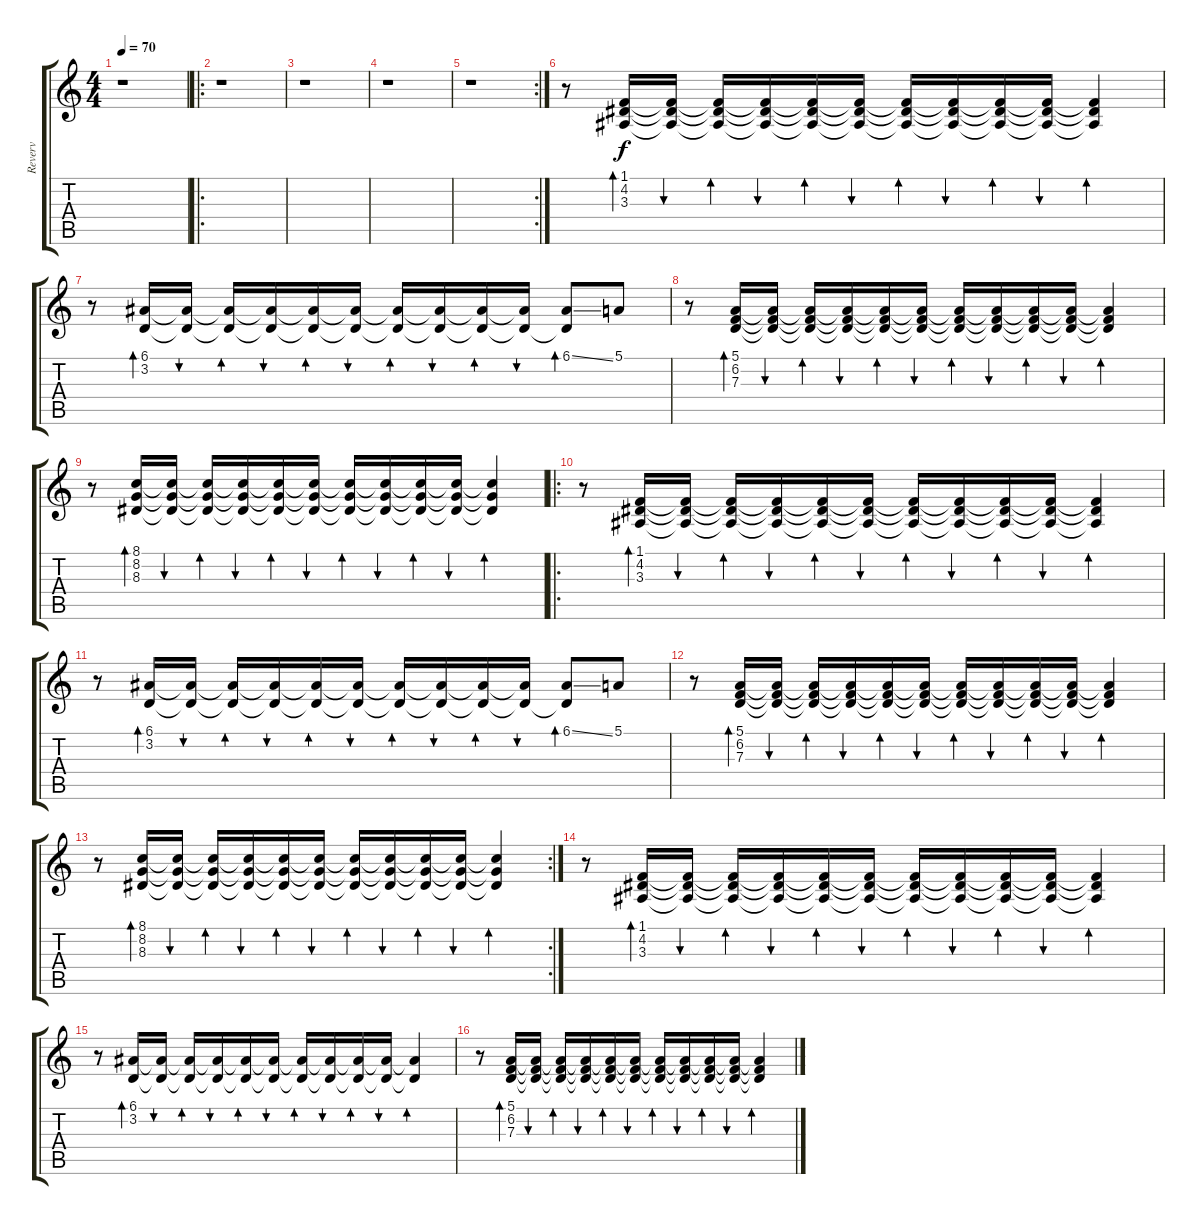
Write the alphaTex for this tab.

\track ("Reverv " "Reverv ") {instrument fx7echoes}
\staff {score tabs}
\tuning (E4 B3 G3 D3 A2 E2) {hide}
\ts (4 4)
\tempo 70
\clef g2
\ks c
r.1{dy f} |
\ro
r.1 |
r.1 |
r.1 |
\rc 2
r.1 |
r.8{volume 3} (1.1 4.2 3.3).16{bd 60} (1.1{t} 4.2{t} 3.3{t}).16{bu 60} (1.1{t} 4.2{t} 3.3{t}).16{bd 60 volume 8} (1.1{t} 4.2{t} 3.3{t}).16{bu 60} (1.1{t} 4.2{t} 3.3{t}).16{bd 60 volume 11} (1.1{t} 4.2{t} 3.3{t}).16{bu 60} (1.1{t} 4.2{t} 3.3{t}).16{bd 60 volume 12} (1.1{t} 4.2{t} 3.3{t}).16{bu 60} (1.1{t} 4.2{t} 3.3{t}).16{bd 60} (1.1{t} 4.2{t} 3.3{t}).16{bu 60 volume 11} (1.1{t} 4.2{t} 3.3{t}).4{bd 60 volume 7} |
r.8{volume 6} (6.1 3.2).16{bd 60} (6.1{t} 3.2{t}).16{bu 60} (6.1{t} 3.2{t}).16{bd 60 volume 8} (6.1{t} 3.2{t}).16{bu 60} (6.1{t} 3.2{t}).16{bd 60 volume 12} (6.1{t} 3.2{t}).16{bu 60} (6.1{t} 3.2{t}).16{bd 60 volume 12} (6.1{t} 3.2{t}).16{bu 60} (6.1{t} 3.2{t}).16{bd 60} (6.1{t} 3.2{t}).16{bu 60 volume 11} (6.1{ss} 3.2{t}).8{bd 60 volume 7} 5.1.8 |
r.8{volume 6} (5.1 6.2 7.3).16{bd 60} (5.1{t} 6.2{t} 7.3{t}).16{bu 60} (5.1{t} 6.2{t} 7.3{t}).16{bd 60 volume 8} (5.1{t} 6.2{t} 7.3{t}).16{bu 60} (5.1{t} 6.2{t} 7.3{t}).16{bd 60 volume 11} (5.1{t} 6.2{t} 7.3{t}).16{bu 60} (5.1{t} 6.2{t} 7.3{t}).16{bd 60 volume 12} (5.1{t} 6.2{t} 7.3{t}).16{bu 60} (5.1{t} 6.2{t} 7.3{t}).16{bd 60} (5.1{t} 6.2{t} 7.3{t}).16{bu 60 volume 11} (5.1{t} 6.2{t} 7.3{t}).4{bd 60 volume 7} |
r.8{volume 6} (8.1 8.2 8.3).16{bd 60} (8.1{t} 8.2{t} 8.3{t}).16{bu 60} (8.1{t} 8.2{t} 8.3{t}).16{bd 60 volume 8} (8.1{t} 8.2{t} 8.3{t}).16{bu 60} (8.1{t} 8.2{t} 8.3{t}).16{bd 60 volume 11} (8.1{t} 8.2{t} 8.3{t}).16{bu 60} (8.1{t} 8.2{t} 8.3{t}).16{bd 60 volume 12} (8.1{t} 8.2{t} 8.3{t}).16{bu 60} (8.1{t} 8.2{t} 8.3{t}).16{bd 60} (8.1{t} 8.2{t} 8.3{t}).16{bu 60 volume 11} (8.1{t} 8.2{t} 8.3{t}).4{bd 60 volume 7} |
\ro
r.8{volume 3} (1.1 4.2 3.3).16{bd 60} (1.1{t} 4.2{t} 3.3{t}).16{bu 60} (1.1{t} 4.2{t} 3.3{t}).16{bd 60 volume 8} (1.1{t} 4.2{t} 3.3{t}).16{bu 60} (1.1{t} 4.2{t} 3.3{t}).16{bd 60 volume 11} (1.1{t} 4.2{t} 3.3{t}).16{bu 60} (1.1{t} 4.2{t} 3.3{t}).16{bd 60 volume 12} (1.1{t} 4.2{t} 3.3{t}).16{bu 60} (1.1{t} 4.2{t} 3.3{t}).16{bd 60} (1.1{t} 4.2{t} 3.3{t}).16{bu 60 volume 11} (1.1{t} 4.2{t} 3.3{t}).4{bd 60 volume 7} |
r.8{volume 6} (6.1 3.2).16{bd 60} (6.1{t} 3.2{t}).16{bu 60} (6.1{t} 3.2{t}).16{bd 60 volume 8} (6.1{t} 3.2{t}).16{bu 60} (6.1{t} 3.2{t}).16{bd 60 volume 12} (6.1{t} 3.2{t}).16{bu 60} (6.1{t} 3.2{t}).16{bd 60 volume 12} (6.1{t} 3.2{t}).16{bu 60} (6.1{t} 3.2{t}).16{bd 60} (6.1{t} 3.2{t}).16{bu 60 volume 11} (6.1{ss} 3.2{t}).8{bd 60 volume 7} 5.1.8 |
r.8{volume 6} (5.1 6.2 7.3).16{bd 60} (5.1{t} 6.2{t} 7.3{t}).16{bu 60} (5.1{t} 6.2{t} 7.3{t}).16{bd 60 volume 8} (5.1{t} 6.2{t} 7.3{t}).16{bu 60} (5.1{t} 6.2{t} 7.3{t}).16{bd 60 volume 11} (5.1{t} 6.2{t} 7.3{t}).16{bu 60} (5.1{t} 6.2{t} 7.3{t}).16{bd 60 volume 12} (5.1{t} 6.2{t} 7.3{t}).16{bu 60} (5.1{t} 6.2{t} 7.3{t}).16{bd 60} (5.1{t} 6.2{t} 7.3{t}).16{bu 60 volume 11} (5.1{t} 6.2{t} 7.3{t}).4{bd 60 volume 7} |
\rc 2
r.8{volume 6} (8.1 8.2 8.3).16{bd 60} (8.1{t} 8.2{t} 8.3{t}).16{bu 60} (8.1{t} 8.2{t} 8.3{t}).16{bd 60 volume 8} (8.1{t} 8.2{t} 8.3{t}).16{bu 60} (8.1{t} 8.2{t} 8.3{t}).16{bd 60 volume 11} (8.1{t} 8.2{t} 8.3{t}).16{bu 60} (8.1{t} 8.2{t} 8.3{t}).16{bd 60 volume 12} (8.1{t} 8.2{t} 8.3{t}).16{bu 60} (8.1{t} 8.2{t} 8.3{t}).16{bd 60} (8.1{t} 8.2{t} 8.3{t}).16{bu 60 volume 11} (8.1{t} 8.2{t} 8.3{t}).4{bd 60 volume 7} |
r.8{volume 3} (1.1 4.2 3.3).16{bd 60} (1.1{t} 4.2{t} 3.3{t}).16{bu 60} (1.1{t} 4.2{t} 3.3{t}).16{bd 60 volume 8} (1.1{t} 4.2{t} 3.3{t}).16{bu 60} (1.1{t} 4.2{t} 3.3{t}).16{bd 60 volume 11} (1.1{t} 4.2{t} 3.3{t}).16{bu 60} (1.1{t} 4.2{t} 3.3{t}).16{bd 60 volume 12} (1.1{t} 4.2{t} 3.3{t}).16{bu 60} (1.1{t} 4.2{t} 3.3{t}).16{bd 60} (1.1{t} 4.2{t} 3.3{t}).16{bu 60 volume 11} (1.1{t} 4.2{t} 3.3{t}).4{bd 60 volume 7} |
r.8{volume 6} (6.1 3.2).16{bd 60} (6.1{t} 3.2{t}).16{bu 60} (6.1{t} 3.2{t}).16{bd 60 volume 8} (6.1{t} 3.2{t}).16{bu 60} (6.1{t} 3.2{t}).16{bd 60 volume 12} (6.1{t} 3.2{t}).16{bu 60} (6.1{t} 3.2{t}).16{bd 60 volume 12} (6.1{t} 3.2{t}).16{bu 60} (6.1{t} 3.2{t}).16{bd 60} (6.1{t} 3.2{t}).16{bu 60 volume 11} (6.1{t} 3.2{t}).4{bd 60 volume 7} |
r.8{volume 6} (5.1 6.2 7.3).16{bd 60} (5.1{t} 6.2{t} 7.3{t}).16{bu 60} (5.1{t} 6.2{t} 7.3{t}).16{bd 60 volume 8} (5.1{t} 6.2{t} 7.3{t}).16{bu 60} (5.1{t} 6.2{t} 7.3{t}).16{bd 60 volume 11} (5.1{t} 6.2{t} 7.3{t}).16{bu 60} (5.1{t} 6.2{t} 7.3{t}).16{bd 60 volume 12} (5.1{t} 6.2{t} 7.3{t}).16{bu 60} (5.1{t} 6.2{t} 7.3{t}).16{bd 60} (5.1{t} 6.2{t} 7.3{t}).16{bu 60 volume 11} (5.1{t} 6.2{t} 7.3{t}).4{bd 60 volume 7}
